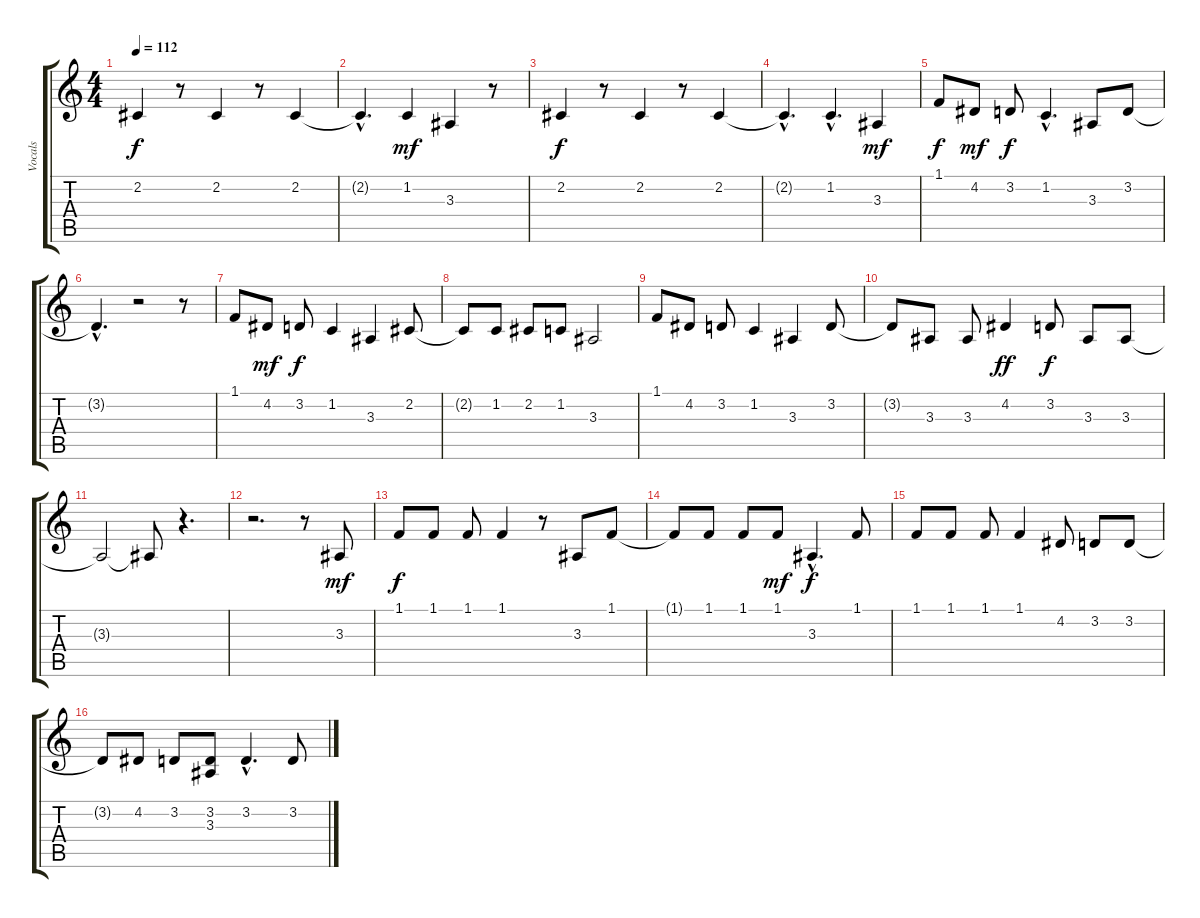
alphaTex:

\track ("Vocals" "Vocals") {instrument clarinet}
\staff {score tabs}
\tuning (E4 B3 G3 D3 A2 E2) {hide}
\ts (4 4)
\tempo 112
\clef g2
\ks c
2.2.4{dy f} r.8 2.2.4 r.8 2.2.4 |
2.2{hac t}.4{d} 1.2.4{dy mf} 3.3.4 r.8 |
2.2.4{dy f} r.8 2.2.4 r.8 2.2.4 |
2.2{hac t}.4{d} 1.2{hac}.4{d} 3.3.4{dy mf} |
1.1.8{dy f} 4.2.8{dy mf} 3.2.8{dy f} 1.2{hac}.4{d} 3.3.8 3.2.8 |
3.2{hac t}.4{d} r.2 r.8 |
1.1.8 4.2.8{dy mf} 3.2.8{dy f} 1.2.4 3.3.4 2.2.8 |
2.2{t}.8 1.2.8 2.2.8 1.2.8 3.3.2 |
1.1.8 4.2.8 3.2.8 1.2.4 3.3.4 3.2.8 |
3.2{t}.8 3.3.8 3.3.8 4.2.4{dy ff} 3.2.8{dy f} 3.3.8 3.3.8 |
3.3{t}.2 3.3{t}.8 r.4{d} |
r.2{d} r.8 3.3.8{dy mf} |
1.1.8{dy f} 1.1.8 1.1.8 1.1.4 r.8 3.3.8 1.1.8 |
1.1{t}.8 1.1.8 1.1.8 1.1.8{dy mf} 3.3{hac}.4{d dy f} 1.1.8 |
1.1.8 1.1.8 1.1.8 1.1.4 4.2.8 3.2.8 3.2.8 |
3.2{t}.8 4.2.8 3.2.8 (3.2 3.3).8 3.2{hac}.4{d} 3.2.8
